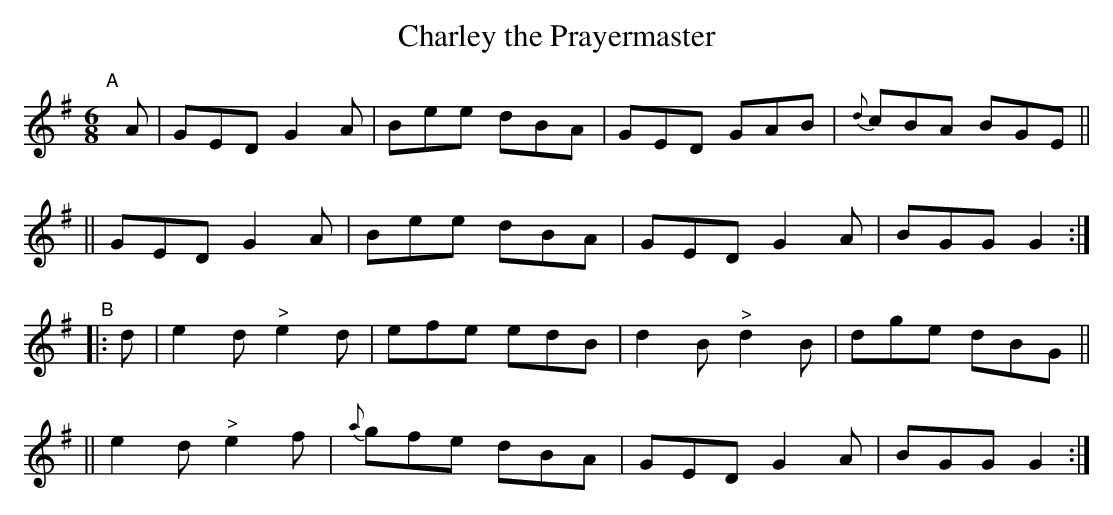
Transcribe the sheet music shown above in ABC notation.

X:1
T: Charley the Prayermaster
M: 6/8
L: 1/8
K: G
"^A"[|] A \
|  GED G2A | Bee dBA | GED GAB | {d}cBA BGE ||
|| GED G2A | Bee dBA | GED G2A | BGG G2 :|
"^B"|: d \
|  e2d "^>"e2d | efe edB | d2B "^>"d2B | dge dBG ||
|| e2d "^>"e2f | {a}gfe dBA | GED G2A | BGG G2 :|
